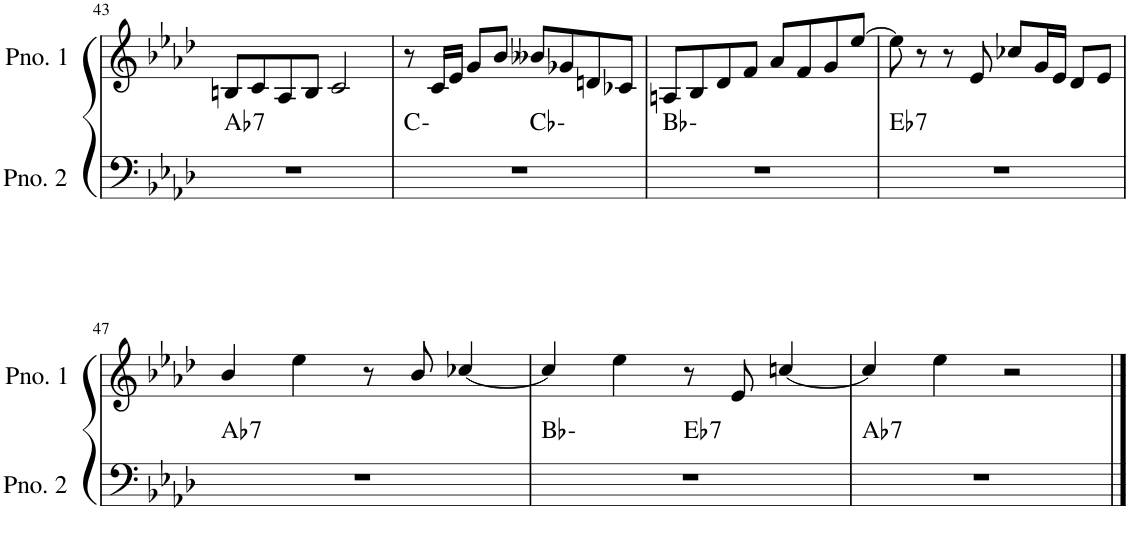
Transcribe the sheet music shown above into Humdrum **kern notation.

**kern	**harte	**kern
*part2	*part2	*part1
*staff2	*	*staff1
*I"ピアノ 2	*	*I"ピアノ 1
!!LO:PB:g=z
*clefF4	*	*clefG2
*k[b-e-a-d-]	*	*k[b-e-a-d-]
*M4/4	*	*M4/4
=43	=43	=43
!	!LO:H:kt=7	!
1r	Ab:7	8Bn/L
.	.	8c/
.	.	8A-/
.	.	8B/J
.	.	2c/
=44	=44	=44
*^	*	*
1r	2ryy	C:min	8r
.	.	.	16c/LL
.	.	.	16e-/JJ
.	.	.	8g/L
.	.	.	8b-/J
.	2ryy	Cb:min	8b--X/L
.	.	.	8g-X/
.	.	.	8dn/
.	.	.	8c-X/J
*v	*v	*	*
=45	=45	=45
1r	Bb:min	8An/L
.	.	8B-/
.	.	8d-/
.	.	8f/J
.	.	8a-/L
.	.	8f/
.	.	8g/
.	.	[8ee-/J
=46	=46	=46
!	!LO:H:kt=7	!
1r	Eb:7	8ee-\]
.	.	8r
.	.	8r
.	.	8e-/
.	.	8cc-X/L
.	.	16g/L
.	.	16e-/JJ
.	.	8d-/L
.	.	8e-/J
!!LO:LB:g=z
=47	=47	=47
!	!LO:H:kt=7	!
1r	Ab:7	4b-/
.	.	4ee-\
.	.	8r
.	.	8b-/
.	.	[4cc-X/
=48	=48	=48
*^	*	*
1r	2ryy	Bb:min	4cc-/]
.	.	.	4ee-\
!	!	!LO:H:kt=7	!
.	2ryy	Eb:7	8r
.	.	.	8e-/
.	.	.	[4ccn/
=49	=49	=49	=49
!	!	!LO:H:kt=7	!
*v	*v	*	*
1r	Ab:7	4cc/]
.	.	4ee-\
.	.	2r
==	==	==
*-	*-	*-
